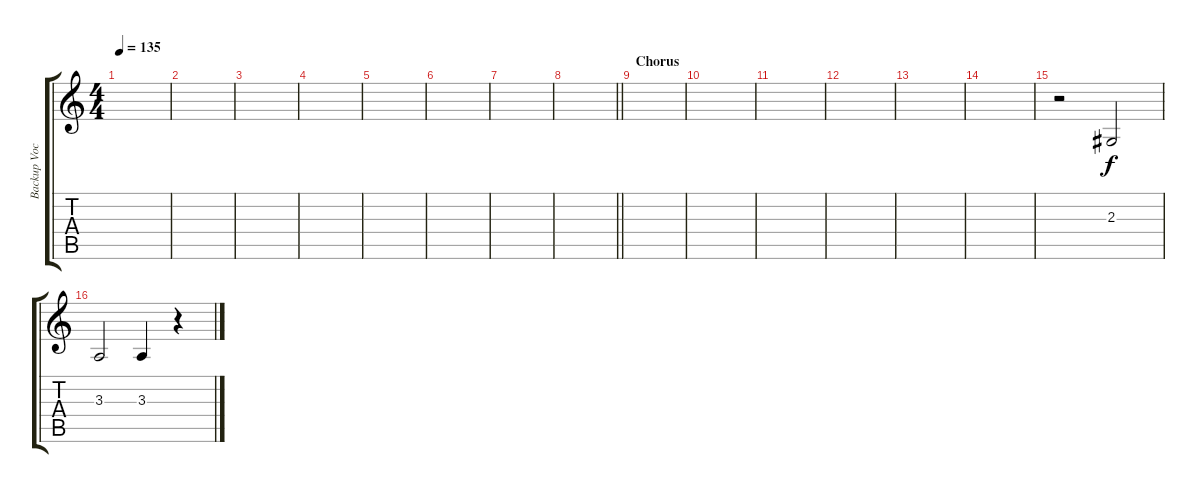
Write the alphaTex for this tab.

\track ("Backup Vocals" "Backup Voc") {instrument clarinet}
\staff {score tabs}
\tuning (Eb4 Bb3 Gb3 Db3 Ab2 Eb2) {hide}
\ts (4 4)
\tempo 135
\clef g2
\ks c
|
|
|
|
|
|
|
\barLineRight lightlight
|
\section ("" "Chorus")
|
|
|
|
|
|
r.2 2.3.2 |
3.3.2 3.3.4 r.4
